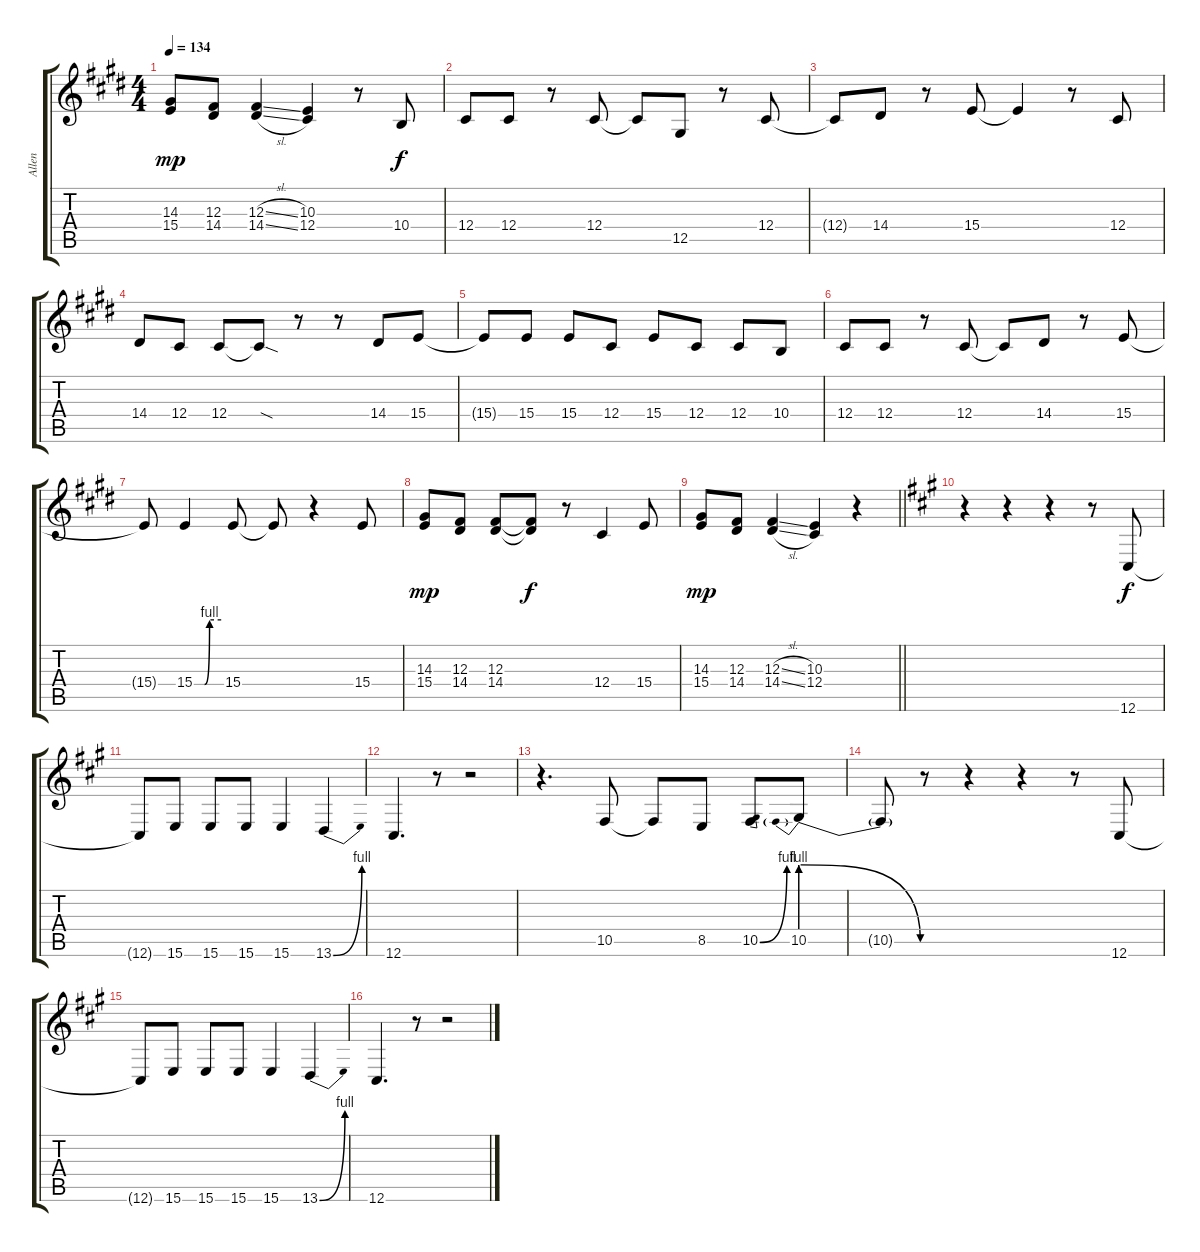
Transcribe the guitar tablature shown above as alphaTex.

\track ("Allen" "Allen") {instrument oboe}
\staff {score tabs}
\tuning (Eb4 Bb3 Gb3 Db3 Ab2 Db2) {hide}
\ts (4 4)
\tempo 134
\clef g2
\ks c#minor
(14.3 15.4).8{dy mp} (12.3 14.4).8 (12.3{sl} 14.4{sl}).4 (10.3 12.4).4 r.8 10.4.8{dy f} |
12.4.8 12.4.8 r.8 12.4.8 12.4{t}.8 12.5.8 r.8 12.4.8 |
12.4{t}.8 14.4.8 r.8 15.4.8 15.4{t}.4 r.8 12.4.8 |
14.4.8 12.4.8 12.4.8 12.4{sod t}.8 r.8 r.8 14.4.8 15.4.8 |
15.4{t}.8 15.4.8 15.4.8 12.4.8 15.4.8 12.4.8 12.4.8 10.4.8 |
12.4.8 12.4.8 r.8 12.4.8 12.4{t}.8 14.4.8 r.8 15.4.8 |
15.4{t}.8 15.4{be (custom 0 0 23 0 34 4 60 4)}.4 15.4.8 15.4{t}.8 r.4 15.4.8 |
(14.3 15.4).8{dy mp} (12.3 14.4).8 (12.3 14.4).8 (12.3{t} 14.4{t}).8{dy f} r.8 12.4.4 15.4.8 |
\barLineRight lightlight
(14.3 15.4).8{dy mp} (12.3 14.4).8 (12.3{sl} 14.4{sl}).4 (10.3 12.4).4 r.4 |
\ks f#minor
r.4 r.4 r.4 r.8 12.6.8{dy f} |
12.6{t}.8 15.6.8 15.6.8 15.6.8 15.6.4 13.6{be (bend 0 0 60 4)}.4 |
12.6.4{d} r.8 r.2 |
r.4{d} 10.5.8 10.5{t}.8 8.5.8 10.5{be (bend 0 0 60 4)}.8 10.5{be (prebendrelease 0 4 60 0)}.8 |
10.5{t}.8 r.8 r.4 r.4 r.8 12.6.8 |
12.6{t}.8 15.6.8 15.6.8 15.6.8 15.6.4 13.6{be (bend 0 0 60 4)}.4 |
12.6.4{d} r.8 r.2
